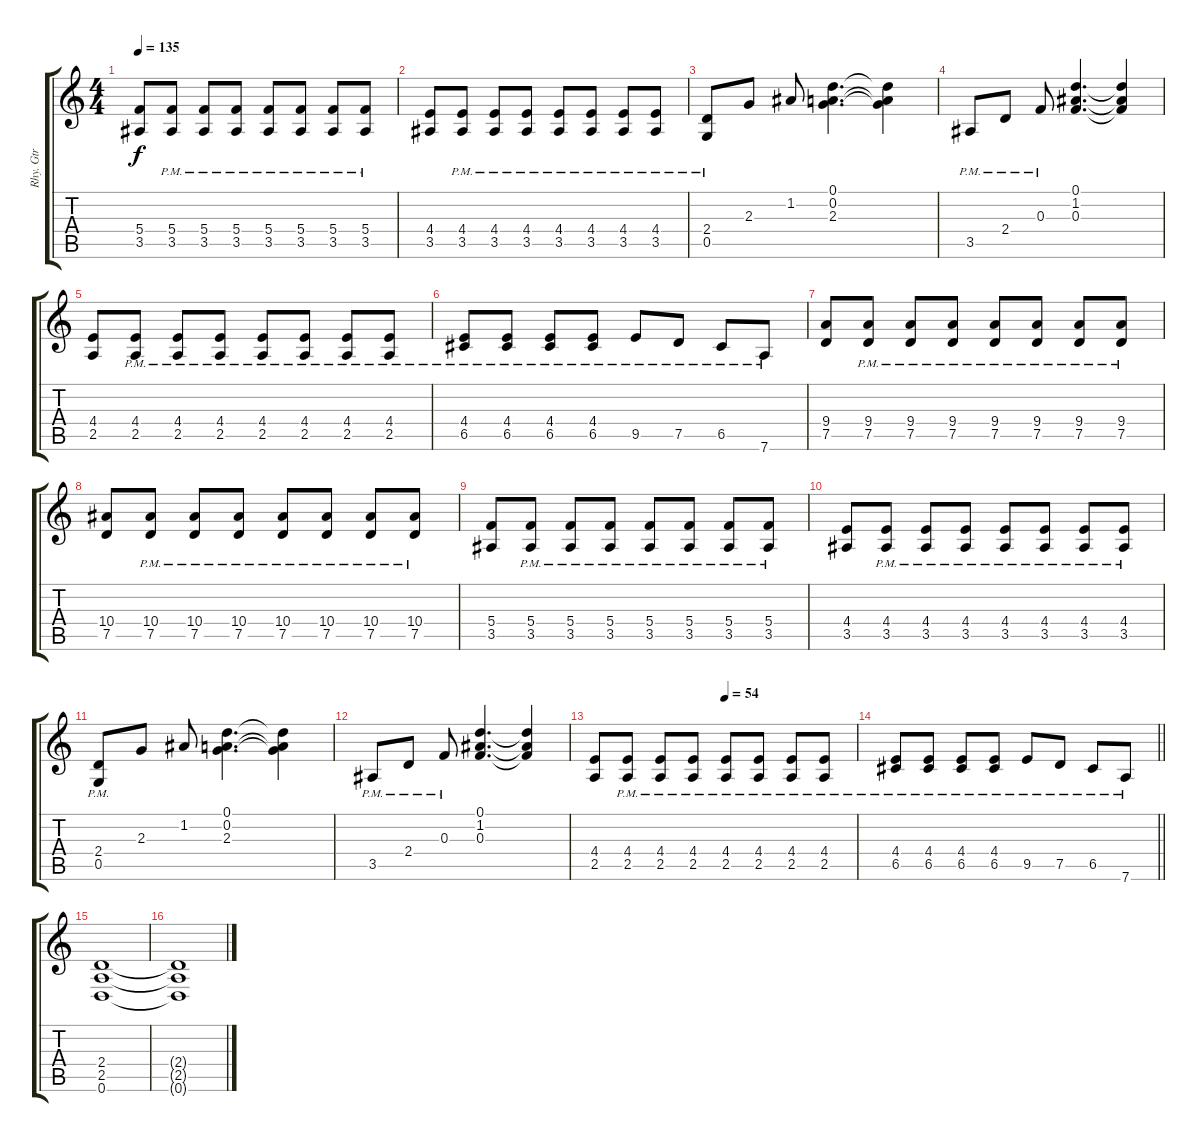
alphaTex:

\track ("Rhy. Gtr" "Rhy. Gtr") {instrument distortionguitar}
\staff {score tabs}
\tuning (D4 A3 F3 C3 G2 D2) {hide}
\ts (4 4)
\tempo 135
\clef g2
\ks c
(5.4 3.5).8{dy f} (5.4{pm} 3.5{pm}).8 (5.4{pm} 3.5{pm}).8 (5.4{pm} 3.5{pm}).8 (5.4{pm} 3.5{pm}).8 (5.4{pm} 3.5{pm}).8 (5.4{pm} 3.5{pm}).8 (5.4{pm} 3.5{pm}).8 |
(4.4 3.5).8 (4.4{pm} 3.5{pm}).8 (4.4{pm} 3.5{pm}).8 (4.4{pm} 3.5{pm}).8 (4.4{pm} 3.5{pm}).8 (4.4{pm} 3.5{pm}).8 (4.4{pm} 3.5{pm}).8 (4.4{pm} 3.5{pm}).8 |
(2.4{pm} 0.5{pm}).8 2.3.8 1.2.8 (0.1 0.2 2.3).4{d} (0.1{t} 0.2{t} 2.3{t}).4 |
3.5{pm}.8 2.4{pm}.8 0.3{pm}.8 (0.1 1.2 0.3).4{d} (0.1{t} 1.2{t} 0.3{t}).4 |
(4.4 2.5).8 (4.4{pm} 2.5{pm}).8 (4.4{pm} 2.5{pm}).8 (4.4{pm} 2.5{pm}).8 (4.4{pm} 2.5{pm}).8 (4.4{pm} 2.5{pm}).8 (4.4{pm} 2.5{pm}).8 (4.4{pm} 2.5{pm}).8 |
(4.4{pm} 6.5{pm}).8 (4.4{pm} 6.5{pm}).8 (4.4{pm} 6.5{pm}).8 (4.4{pm} 6.5{pm}).8 9.5{pm}.8 7.5{pm}.8 6.5{pm}.8 7.6{pm}.8 |
(9.4 7.5).8 (9.4{pm} 7.5{pm}).8 (9.4{pm} 7.5{pm}).8 (9.4{pm} 7.5{pm}).8 (9.4{pm} 7.5{pm}).8 (9.4{pm} 7.5{pm}).8 (9.4{pm} 7.5{pm}).8 (9.4{pm} 7.5{pm}).8 |
(10.4 7.5).8 (10.4{pm} 7.5{pm}).8 (10.4{pm} 7.5{pm}).8 (10.4{pm} 7.5{pm}).8 (10.4{pm} 7.5{pm}).8 (10.4{pm} 7.5{pm}).8 (10.4{pm} 7.5{pm}).8 (10.4{pm} 7.5{pm}).8 |
(5.4 3.5).8 (5.4{pm} 3.5{pm}).8 (5.4{pm} 3.5{pm}).8 (5.4{pm} 3.5{pm}).8 (5.4{pm} 3.5{pm}).8 (5.4{pm} 3.5{pm}).8 (5.4{pm} 3.5{pm}).8 (5.4{pm} 3.5{pm}).8 |
(4.4 3.5).8 (4.4{pm} 3.5{pm}).8 (4.4{pm} 3.5{pm}).8 (4.4{pm} 3.5{pm}).8 (4.4{pm} 3.5{pm}).8 (4.4{pm} 3.5{pm}).8 (4.4{pm} 3.5{pm}).8 (4.4{pm} 3.5{pm}).8 |
(2.4{pm} 0.5{pm}).8 2.3.8 1.2.8 (0.1 0.2 2.3).4{d} (0.1{t} 0.2{t} 2.3{t}).4 |
3.5{pm}.8 2.4{pm}.8 0.3{pm}.8 (0.1 1.2 0.3).4{d} (0.1{t} 1.2{t} 0.3{t}).4 |
\tempo (54 0.5)
(4.4 2.5).8 (4.4{pm} 2.5{pm}).8 (4.4{pm} 2.5{pm}).8 (4.4{pm} 2.5{pm}).8 (4.4{pm} 2.5{pm}).8 (4.4{pm} 2.5{pm}).8 (4.4{pm} 2.5{pm}).8 (4.4{pm} 2.5{pm}).8 |
\barLineRight lightlight
(4.4{pm} 6.5{pm}).8 (4.4{pm} 6.5{pm}).8 (4.4{pm} 6.5{pm}).8 (4.4{pm} 6.5{pm}).8 9.5{pm}.8 7.5{pm}.8 6.5{pm}.8 7.6{pm}.8 |
(2.4 2.5 0.6).1 |
(2.4{t} 2.5{t} 0.6{t}).1
